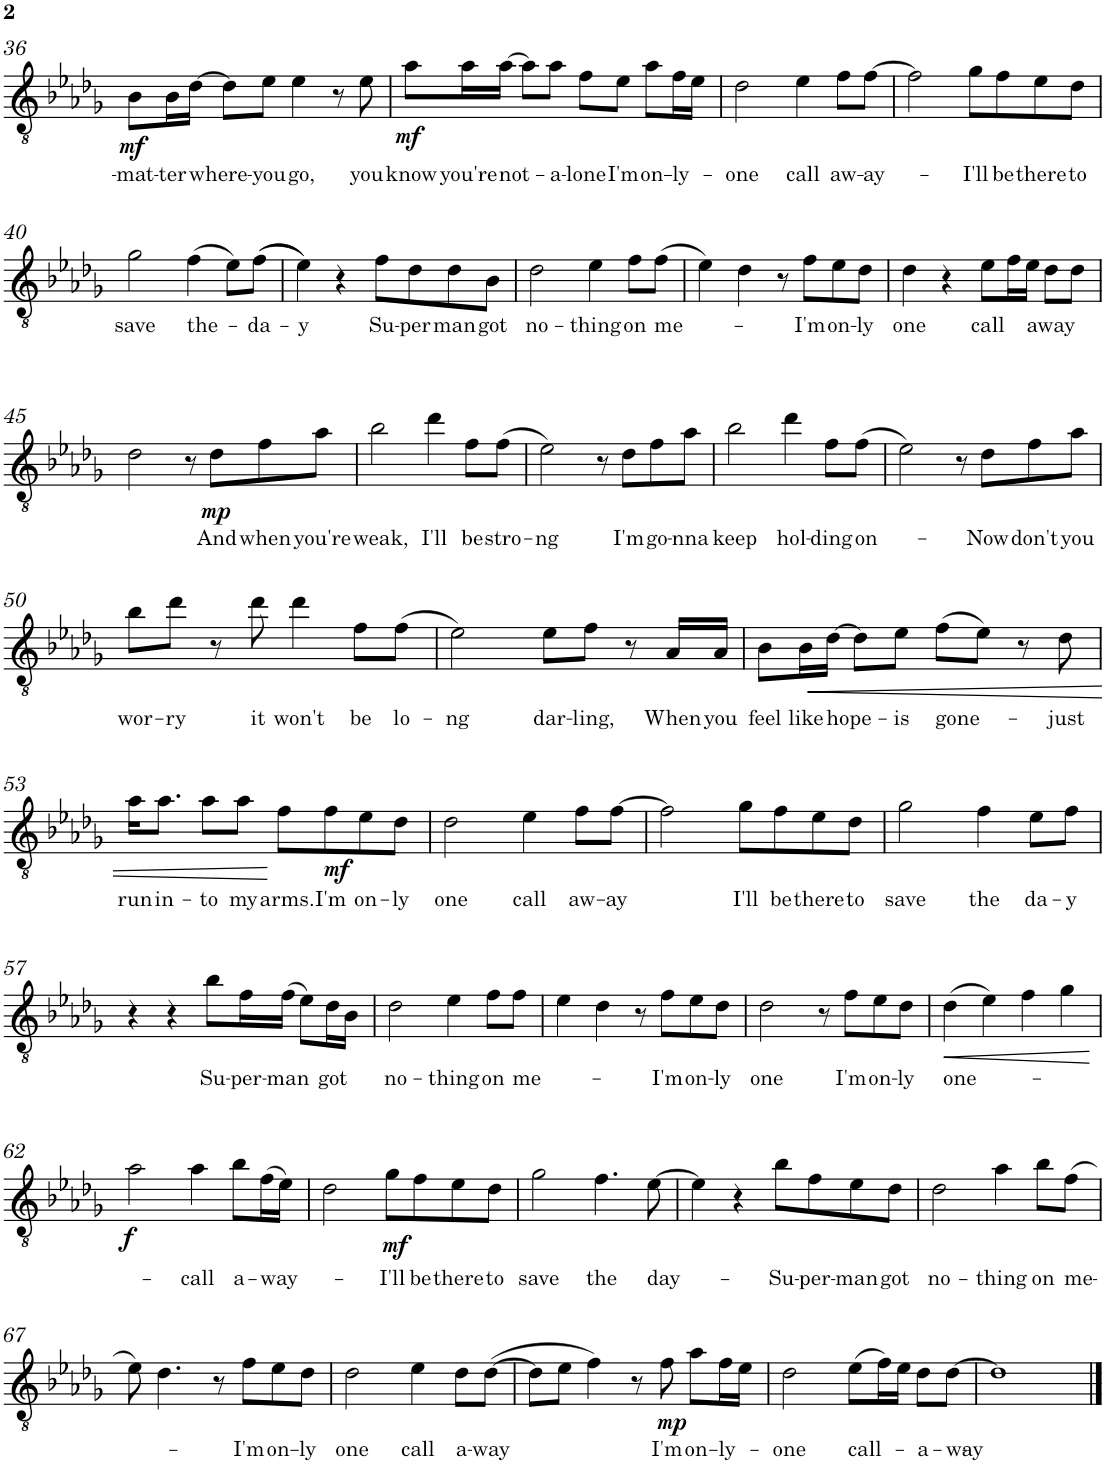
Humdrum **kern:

**kern	**text	**dynam
*part1	*part1	*part1
*staff1	*staff1	*staff1
*I"Piano	*	*
*I'Pno.	*	*
!!LO:PB:g=z
*clefGv2	*	*
*k[b-e-a-d-g-]	*	*
*M4/4	*	*
=36	=36	=36
!	!LO:LY:b	!LO:DY:b
8B-\L	mat-	mf
!	!LO:LY:b	!
16B-\L	-ter	.
!	!LO:LY:b	!
[16d-\JJ	where-	.
8d-\L]	.	.
!	!LO:LY:b	!
8e-\J	-you	.
!	!LO:LY:b	!
4e-\	go,	.
8r	.	.
!	!LO:LY:b	!
8e-\	you	.
=37	=37	=37
!	!LO:LY:b	!LO:DY:b
8a-\L	know	mf
!	!LO:LY:b	!
16a-\L	you're	.
!	!LO:LY:b	!
[16a-\JJ	not-	.
8a-\L]	.	.
!	!LO:LY:b	!
8a-\J	-a-	.
!	!LO:LY:b	!
8f\L	-lone	.
!	!LO:LY:b	!
8e-\J	I'm	.
!	!LO:LY:b	!
8a-\L	on-	.
!	!LO:LY:b	!
16f\L	-ly-	.
16e-\JJ	.	.
=38	=38	=38
!	!LO:LY:b	!
2d-\	-one	.
!	!LO:LY:b	!
4e-\	call	.
!	!LO:LY:b	!
8f\L	aw-	.
!	!LO:LY:b	!
[8f\J	-ay-	.
=39	=39	=39
2f\]	.	.
!	!LO:LY:b	!
8g-\L	-I'll	.
!	!LO:LY:b	!
8f\	be	.
!	!LO:LY:b	!
8e-\	there	.
!	!LO:LY:b	!
8d-\J	to	.
!!LO:LB:g=z
=40	=40	=40
!	!LO:LY:b	!
2g-\	save	.
!	!LO:LY:b	!
(>4f\	the-	.
8e-\L)	.	.
!	!LO:LY:b	!
(>(>8f\J	-da-	.
=41	=41	=41
!	!LO:LY:b	!
4e-\))	-y	.
4r	.	.
!	!LO:LY:b	!
8f\L	Su-	.
!	!LO:LY:b	!
8d-\	-per	.
!	!LO:LY:b	!
8d-\	man	.
!	!LO:LY:b	!
8B-\J	got	.
=42	=42	=42
!	!LO:LY:b	!
2d-\	no-	.
!	!LO:LY:b	!
4e-\	-thing	.
!	!LO:LY:b	!
8f\L	on	.
!	!LO:LY:b	!
(>8f\J	me-	.
=43	=43	=43
4e-\)	.	.
4d-\	.	.
8r	.	.
!	!LO:LY:b	!
8f\L	-I'm	.
!	!LO:LY:b	!
8e-\	on-	.
!	!LO:LY:b	!
8d-\J	-ly	.
=44	=44	=44
!	!LO:LY:b	!
4d-\	one	.
4r	.	.
!	!LO:LY:b	!
8e-\L	call	.
16f\L	.	.
16e-\JJ	.	.
!	!LO:LY:b	!
8d-\L	away	.
8d-\J	.	.
!!LO:LB:g=z
=45	=45	=45
2d-\	.	.
8r	.	.
!	!LO:LY:b	!LO:DY:b
8d-\L	And	mp
!	!LO:LY:b	!
8f\	when	.
!	!LO:LY:b	!
8a-\J	you're	.
=46	=46	=46
!	!LO:LY:b	!
2b-\	weak,	.
!	!LO:LY:b	!
4dd-\	I'll	.
!	!LO:LY:b	!
8f\L	be	.
!	!LO:LY:b	!
(>8f\J	stro-	.
=47	=47	=47
!	!LO:LY:b	!
2e-\)	-ng	.
8r	.	.
!	!LO:LY:b	!
8d-\L	I'm	.
!	!LO:LY:b	!
8f\	go-	.
!	!LO:LY:b	!
8a-\J	-nna	.
=48	=48	=48
!	!LO:LY:b	!
2b-\	keep	.
!	!LO:LY:b	!
4dd-\	hol-	.
!	!LO:LY:b	!
8f\L	-ding	.
!	!LO:LY:b	!
(>8f\J	on-	.
=49	=49	=49
2e-\)	.	.
8r	.	.
!	!LO:LY:b	!
8d-\L	-Now	.
!	!LO:LY:b	!
8f\	don't	.
!	!LO:LY:b	!
8a-\J	you	.
!!LO:LB:g=z
=50	=50	=50
!	!LO:LY:b	!
8b-\L	wor-	.
!	!LO:LY:b	!
8dd-\J	-ry	.
8r	.	.
!	!LO:LY:b	!
8dd-\	it	.
!	!LO:LY:b	!
4dd-\	won't	.
!	!LO:LY:b	!
8f\L	be	.
!	!LO:LY:b	!
(>8f\J	lo-	.
=51	=51	=51
!	!LO:LY:b	!
2e-\)	-ng	.
!	!LO:LY:b	!
8e-\L	dar-	.
!	!LO:LY:b	!
8f\J	-ling,	.
8r	.	.
!	!LO:LY:b	!
16A-/LL	When	.
!	!LO:LY:b	!
16A-/JJ	you	.
=52	=52	=52
!	!LO:LY:b	!
8B-\L	feel	.
!	!LO:LY:b	!LO:HP:b
16B-\L	like	<
!	!LO:LY:b	!
[16d-\JJ	hope-	.
8d-\L]	.	.
!	!LO:LY:b	!
8e-\J	-is	.
!	!LO:LY:b	!
(>8f\L	gone-	.
8e-\J)	.	.
8r	.	.
!	!LO:LY:b	!
8d-\	-just	.
!!LO:LB:g=z
=53	=53	=53
!	!LO:LY:b	!
16a-\KL	run	.
!	!LO:LY:b	!
8.a-\J	in-	.
!	!LO:LY:b	!
8a-\L	-to	.
!	!LO:LY:b	!
8a-\J	my	.
!	!LO:LY:b	!
8f\L	arms.	[
!	!LO:LY:b	!LO:DY:b
8f\	I'm	mf
!	!LO:LY:b	!
8e-\	on-	.
!	!LO:LY:b	!
8d-\J	-ly	.
=54	=54	=54
!	!LO:LY:b	!
2d-\	one	.
!	!LO:LY:b	!
4e-\	call	.
!	!LO:LY:b	!
8f\L	aw-	.
!	!LO:LY:b	!
[8f\J	-ay	.
=55	=55	=55
2f\]	.	.
!	!LO:LY:b	!
8g-\L	I'll	.
!	!LO:LY:b	!
8f\	be	.
!	!LO:LY:b	!
8e-\	there	.
!	!LO:LY:b	!
8d-\J	to	.
=56	=56	=56
!	!LO:LY:b	!
2g-\	save	.
!	!LO:LY:b	!
4f\	the	.
!	!LO:LY:b	!
8e-\L	da-	.
!	!LO:LY:b	!
8f\J	-y	.
!!LO:LB:g=z
=57	=57	=57
4r	.	.
4r	.	.
!	!LO:LY:b	!
8b-\L	Su-	.
!	!LO:LY:b	!
16f\L	-per-	.
!	!LO:LY:b	!
(>16f\JJ	-man	.
8e-\L)	.	.
!	!LO:LY:b	!
16d-\L	got	.
16B-\JJ	.	.
=58	=58	=58
!	!LO:LY:b	!
2d-\	no-	.
!	!LO:LY:b	!
4e-\	-thing	.
!	!LO:LY:b	!
8f\L	on	.
!	!LO:LY:b	!
8f\J	me-	.
=59	=59	=59
4e-\	.	.
4d-\	.	.
8r	.	.
!	!LO:LY:b	!
8f\L	-I'm	.
!	!LO:LY:b	!
8e-\	on-	.
!	!LO:LY:b	!
8d-\J	-ly	.
=60	=60	=60
!	!LO:LY:b	!
2d-\	one	.
8r	.	.
!	!LO:LY:b	!
8f\L	I'm	.
!	!LO:LY:b	!
8e-\	on-	.
!	!LO:LY:b	!
8d-\J	-ly	.
=61	=61	=61
!	!LO:LY:b	!LO:HP:b
(>4d-\	one-	<
4e-\)	.	.
4f\	.	.
4g-\	.	.
.	.	[
!!LO:LB:g=z
=62	=62	=62
!	!	!LO:DY:b
2a-\	.	f
!	!LO:LY:b	!
4a-\	call	.
!	!LO:LY:b	!
8b-\L	a-	.
!	!LO:LY:b	!
(>16f\L	-way-	.
16e-\JJ)	.	.
=63	=63	=63
2d-\	.	.
!	!LO:LY:b	!LO:DY:b
8g-\L	-I'll	mf
!	!LO:LY:b	!
8f\	be	.
!	!LO:LY:b	!
8e-\	there	.
!	!LO:LY:b	!
8d-\J	to	.
=64	=64	=64
!	!LO:LY:b	!
2g-\	save	.
!	!LO:LY:b	!
4.f\	the	.
!	!LO:LY:b	!
[8e-\	day-	.
=65	=65	=65
4e-\]	.	.
4r	.	.
!	!LO:LY:b	!
8b-\L	-Su-	.
!	!LO:LY:b	!
8f\	-per-	.
!	!LO:LY:b	!
8e-\	-man	.
!	!LO:LY:b	!
8d-\J	got	.
=66	=66	=66
!	!LO:LY:b	!
2d-\	no-	.
!	!LO:LY:b	!
4a-\	-thing	.
!	!LO:LY:b	!
8b-\L	on	.
!	!LO:LY:b	!
(>8f\J	me-	.
!!LO:LB:g=z
=67	=67	=67
8e-\)	.	.
4.d-\	.	.
8r	.	.
!	!LO:LY:b	!
8f\L	-I'm	.
!	!LO:LY:b	!
8e-\	on-	.
!	!LO:LY:b	!
8d-\J	-ly	.
=68	=68	=68
!	!LO:LY:b	!
2d-\	one	.
!	!LO:LY:b	!
4e-\	call	.
!	!LO:LY:b	!
8d-\L	a-	.
!	!LO:LY:b	!
(>[8d-\J	-way	.
=69	=69	=69
8d-\L]	.	.
8e-\J	.	.
4f\)	.	.
8r	.	.
!	!LO:LY:b	!LO:DY:b
8f\	I'm	mp
!	!LO:LY:b	!
8a-\L	on-	.
!	!LO:LY:b	!
16f\L	-ly-	.
16e-\JJ	.	.
=70	=70	=70
!	!LO:LY:b	!
2d-\	-one	.
!	!LO:LY:b	!
(>8e-\L	call-	.
16f\L)	.	.
16e-\JJ	.	.
!	!LO:LY:b	!
8d-\L	-a-	.
!	!LO:LY:b	!
[8d-\J	-way-	.
=71	=71	=71
1d-]	.	.
==	==	==
*-	*-	*-
